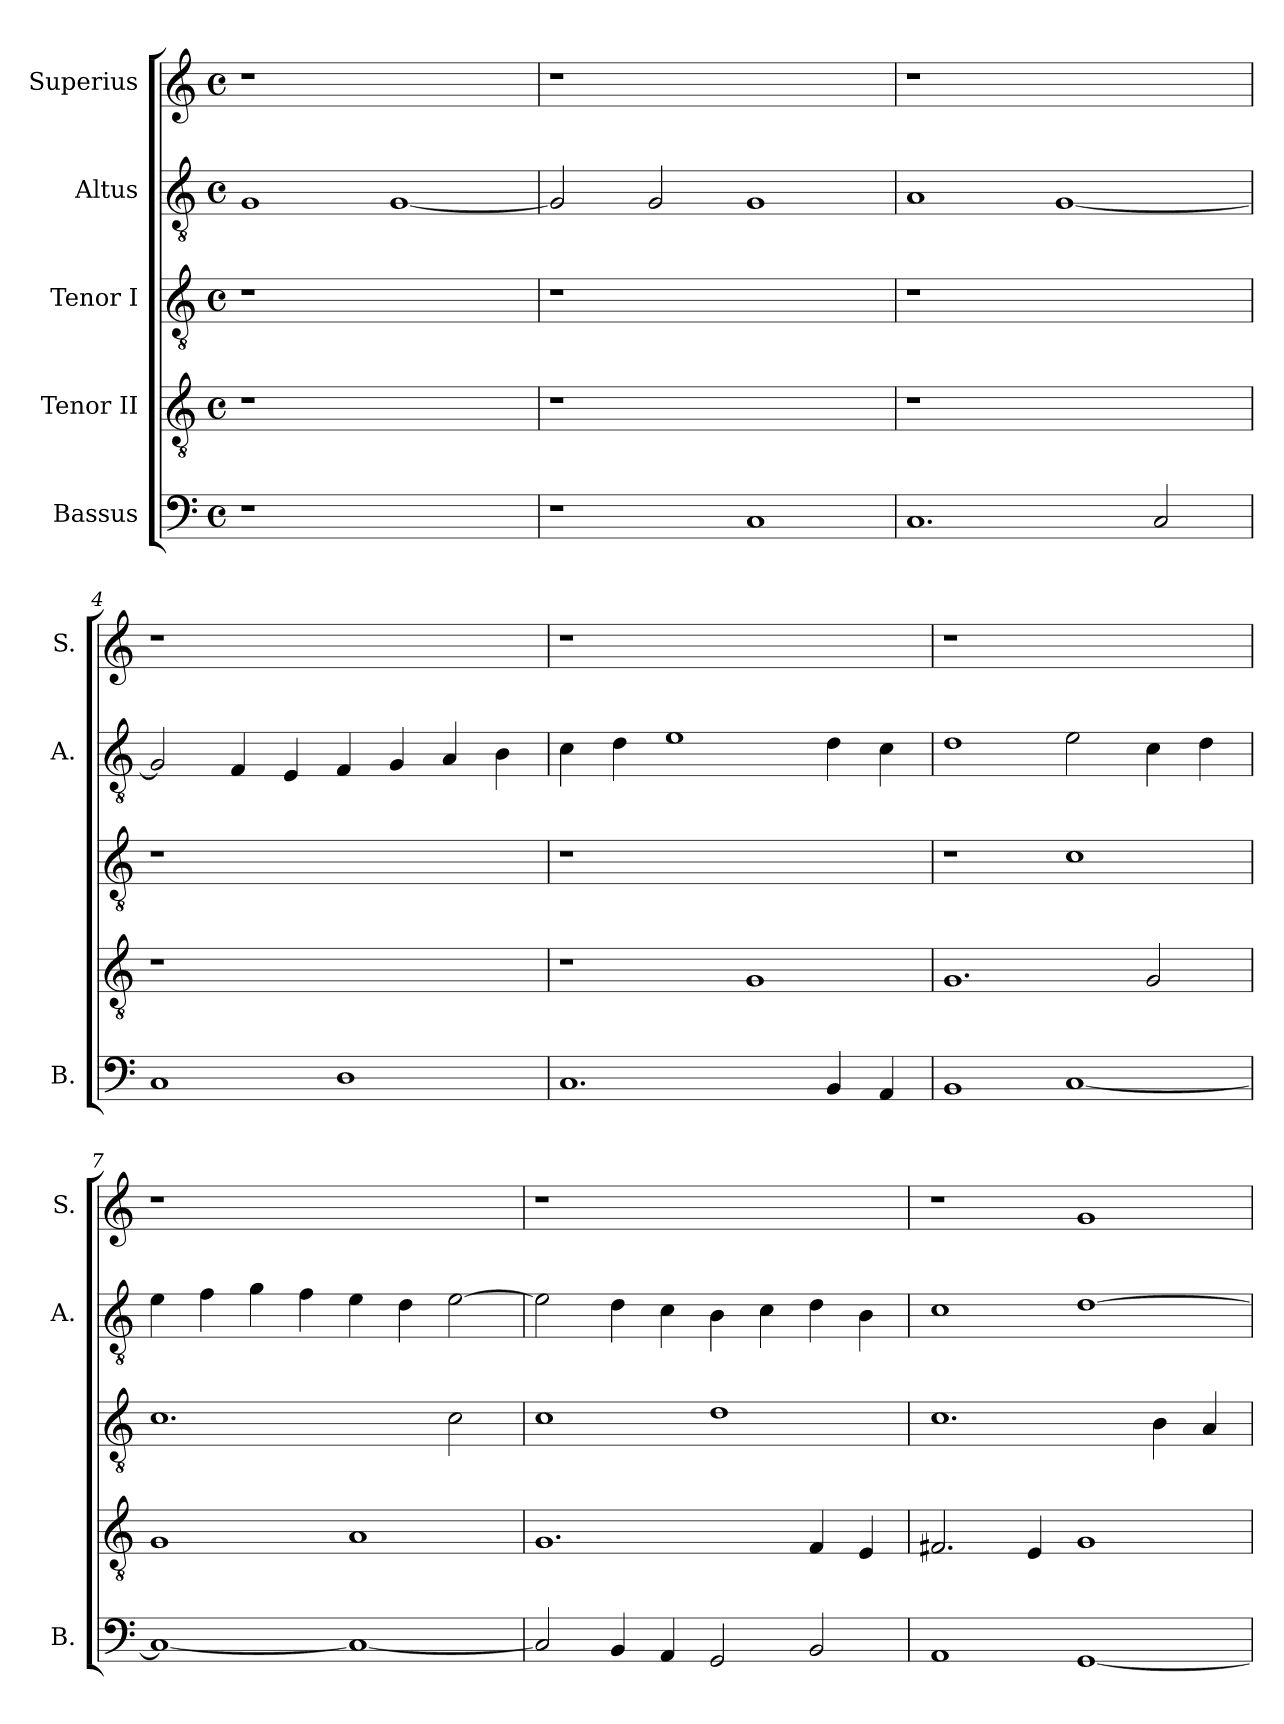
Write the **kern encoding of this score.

**kern	**kern	**kern	**kern	**kern
*part5	*part4	*part3	*part2	*part1
*staff5	*staff4	*staff3	*staff2	*staff1
*I"Bassus	*I"Tenor II	*I"Tenor I	*I"Altus	*I"Superius
*I'B.	*	*	*I'A.	*I'S.
!!LO:PB:g=z
*clefF4	*clefGv2	*clefGv2	*clefGv2	*clefG2
*	*ITrd7c12	*ITrd7c12	*ITrd7c12	*
*k[]	*k[]	*k[]	*k[]	*k[]
*C:	*C:	*C:	*C:	*C:
*M4/4	*M4/4	*M4/4	*M4/4	*M4/4
*met(c)	*met(c)	*met(c)	*met(c)	*met(c)
=1	=1	=1	=1	=1
!LO:N:vis=1	!LO:N:vis=1	!LO:N:vis=1	!	!LO:N:vis=1
1r	1r	1r	1GGi	1r
1ryy	1ryy	1ryy	[<1GGi	1ryy
=2	=2	=2	=2	=2
!	!LO:N:vis=1	!LO:N:vis=1	!	!LO:N:vis=1
1r	1r	1r	2GGi/]	1r
.	.	.	2GGi/	.
1Ci	1ryy	1ryy	1GGi	1ryy
=3	=3	=3	=3	=3
!	!LO:N:vis=1	!LO:N:vis=1	!	!LO:N:vis=1
1.Ci	1r	1r	1AAi	1r
.	1ryy	1ryy	[<1GGi	1ryy
2Ci/	.	.	.	.
=4	=4	=4	=4	=4
!	!LO:N:vis=1	!LO:N:vis=1	!	!LO:N:vis=1
1Ci	1r	1r	2GGi/]	1r
.	.	.	4FFi/	.
.	.	.	4EEi/	.
1Di	1ryy	1ryy	4FFi/	1ryy
.	.	.	4GGi/	.
.	.	.	4AAi/	.
.	.	.	4BBi\	.
=5	=5	=5	=5	=5
!	!	!LO:N:vis=1	!	!LO:N:vis=1
1.Ci	1r	1r	4Ci\	1r
.	.	.	4Di\	.
.	.	.	1Ei	.
.	1GGi	1ryy	.	1ryy
4BBi/	.	.	4Di\	.
4AAi/	.	.	4Ci\	.
!!LO:LB:g=z
=6	=6	=6	=6	=6
!	!	!	!	!LO:N:vis=1
1BBi	1.GGi	1r	1Di	1r
[<1Ci	.	1Ci	2Ei\	1ryy
.	2GGi/	.	4Ci\	.
.	.	.	4Di\	.
=7	=7	=7	=7	=7
!	!	!	!	!LO:N:vis=1
1Ci_<	1GGi	1.Ci	4Ei\	1r
.	.	.	4Fi\	.
.	.	.	4Gi\	.
.	.	.	4Fi\	.
1Ci_<	1AAi	.	4Ei\	1ryy
.	.	.	4Di\	.
.	.	2Ci\	[>2Ei\	.
=8	=8	=8	=8	=8
!	!	!	!	!LO:N:vis=1
2Ci/]	1.GGi	1Ci	2Ei\]	1r
4BBi/	.	.	4Di\	.
4AAi/	.	.	4Ci\	.
2GGi/	.	1Di	4BBi\	1ryy
.	.	.	4Ci\	.
2BBi/	4FFi/	.	4Di\	.
.	4EEi/	.	4BBi\	.
=9	=9	=9	=9	=9
1AAi	2.FF#Xi/	1.Ci	1Ci	1r
.	4EEi/	.	.	.
[<1GGi	1GGi	.	[>1Di	1gi
.	.	4BBi\	.	.
.	.	4AAi/	.	.
=	=	=	=	=
*-	*-	*-	*-	*-
